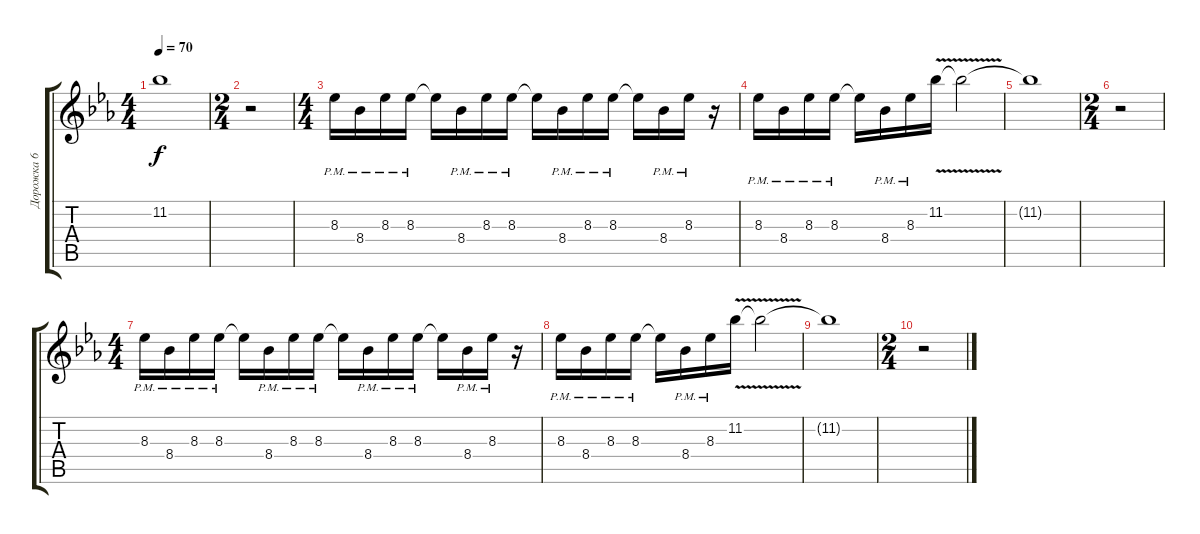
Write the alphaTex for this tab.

\track ("Дорожка 6" "Дорожка 6") {instrument distortionguitar}
\staff {score tabs}
\tuning (E4 B3 G3 D3 A2 E2) {hide}
\ts (4 4)
\tempo 70
\clef g2
\ks eb
11.2{t}.1{dy f} |
\ts (2 4)
r.2 |
\ts (4 4)
8.3{pm}.16 8.4{pm}.16 8.3{pm}.16 8.3{pm}.16 8.3{t}.16 8.4{pm}.16 8.3{pm}.16 8.3{pm}.16 8.3{t}.16 8.4{pm}.16 8.3{pm}.16 8.3{pm}.16 8.3{t}.16 8.4{pm}.16 8.3{pm}.16 r.16 |
8.3{pm}.16 8.4{pm}.16 8.3{pm}.16 8.3{pm}.16 8.3{t}.16 8.4{pm}.16 8.3{pm}.16 11.2{v}.16 11.2{t}.2 |
11.2{t}.1 |
\ts (2 4)
r.2 |
\ts (4 4)
8.3{pm}.16 8.4{pm}.16 8.3{pm}.16 8.3{pm}.16 8.3{t}.16 8.4{pm}.16 8.3{pm}.16 8.3{pm}.16 8.3{t}.16 8.4{pm}.16 8.3{pm}.16 8.3{pm}.16 8.3{t}.16 8.4{pm}.16 8.3{pm}.16 r.16 |
8.3{pm}.16 8.4{pm}.16 8.3{pm}.16 8.3{pm}.16 8.3{t}.16 8.4{pm}.16 8.3{pm}.16 11.2{v}.16 11.2{t}.2 |
11.2{t}.1 |
\ts (2 4)
r.2
